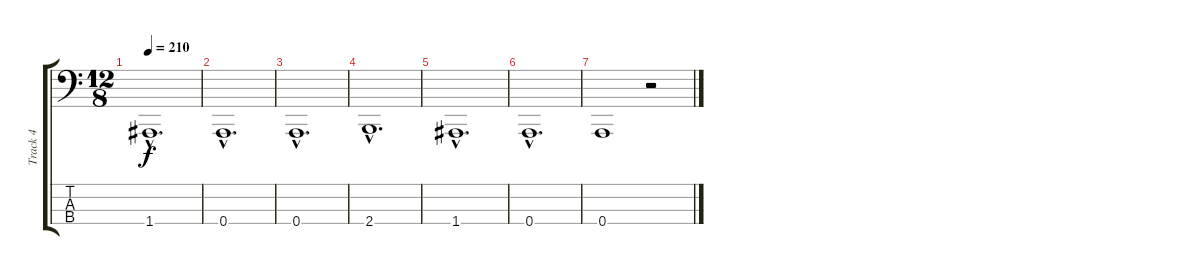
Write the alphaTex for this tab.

\track ("Track 4" "Track 4") {instrument electricbassfinger}
\staff {score tabs}
\tuning (D2 A1 E1 A0) {hide}
\ts (12 8)
\tempo 210
\clef f4
\ks c
1.4{hac}.1{d dy f} |
0.4{hac}.1{d} |
0.4{hac}.1{d} |
2.4{hac}.1{d} |
1.4{hac}.1{d} |
0.4{hac}.1{d} |
0.4.1 r.2
